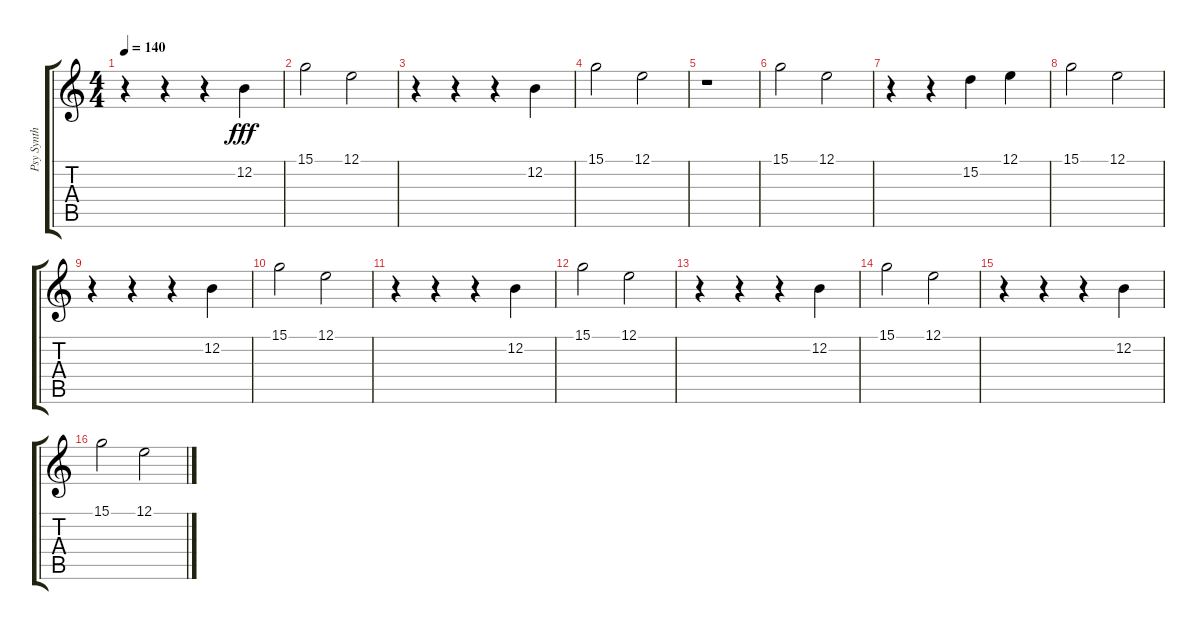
\track ("Psy Synth" "Psy Synth") {instrument fx8scifi}
\staff {score tabs}
\tuning (E4 B3 G3 D3 A2 E2) {hide}
\ts (4 4)
\tempo 140
\clef g2
\ks c
r.4{dy fff} r.4 r.4 12.2.4 |
15.1.2{instrument fx3crystal} 12.1.2 |
r.4 r.4 r.4 12.2.4 |
15.1.2{instrument fx3crystal} 12.1.2 |
r.1 |
15.1.2{instrument fx3crystal} 12.1.2 |
r.4 r.4 15.2.4 12.1.4 |
15.1.2{instrument fx3crystal} 12.1.2 |
r.4 r.4 r.4 12.2.4 |
15.1.2{instrument fx3crystal} 12.1.2 |
r.4 r.4 r.4 12.2.4 |
15.1.2 12.1.2 |
r.4 r.4 r.4 12.2.4 |
15.1.2{instrument fx3crystal} 12.1.2 |
r.4 r.4 r.4 12.2.4 |
15.1.2{instrument fx3crystal} 12.1.2
